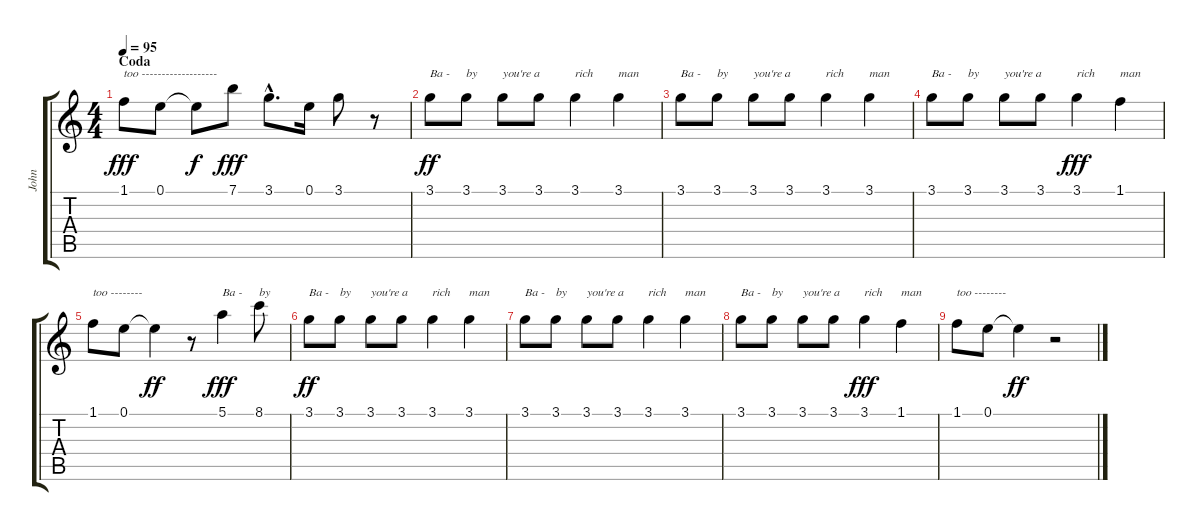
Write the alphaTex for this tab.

\track ("John" "John") {instrument acousticguitarsteel}
\staff {score tabs}
\tuning (E4 B3 G3 D3 A2 E2) {hide}
\ts (4 4)
\section ("" "Coda")
\tempo 95
\clef g2
\ks c
1.1.8{txt "too -------------------" dy fff} 0.1.8 0.1{t}.8{dy f} 7.1.8{dy fff} 3.1{hac}.8{d} 0.1.16 3.1.8 r.8 |
3.1.8{txt "Ba -" dy ff} 3.1.8{txt "by"} 3.1.8{txt "you're a"} 3.1.8 3.1.4{txt "rich"} 3.1.4{txt "man"} |
3.1.8{txt "Ba -"} 3.1.8{txt "by"} 3.1.8{txt "you're a"} 3.1.8 3.1.4{txt "rich"} 3.1.4{txt "man"} |
3.1.8{txt "Ba -"} 3.1.8{txt "by"} 3.1.8{txt "you're a"} 3.1.8 3.1.4{txt "rich" dy fff} 1.1.4{txt "man"} |
1.1.8{txt "too --------"} 0.1.8 0.1{t}.4{dy ff} r.8 5.1.4{txt "Ba -" dy fff} 8.1.8{txt "by"} |
3.1.8{txt "Ba -" dy ff volume 12} 3.1.8{txt "by"} 3.1.8{txt "you're a"} 3.1.8 3.1.4{txt "rich"} 3.1.4{txt "man"} |
3.1.8{txt "Ba -" volume 10} 3.1.8{txt "by"} 3.1.8{txt "you're a"} 3.1.8 3.1.4{txt "rich" volume 8} 3.1.4{txt "man"} |
3.1.8{txt "Ba -" volume 6} 3.1.8{txt "by"} 3.1.8{txt "you're a" volume 5} 3.1.8 3.1.4{txt "rich" dy fff volume 4} 1.1.4{txt "man" volume 3} |
1.1.8{txt "too --------" volume 1} 0.1.8 0.1{t}.4{dy ff} r.2
